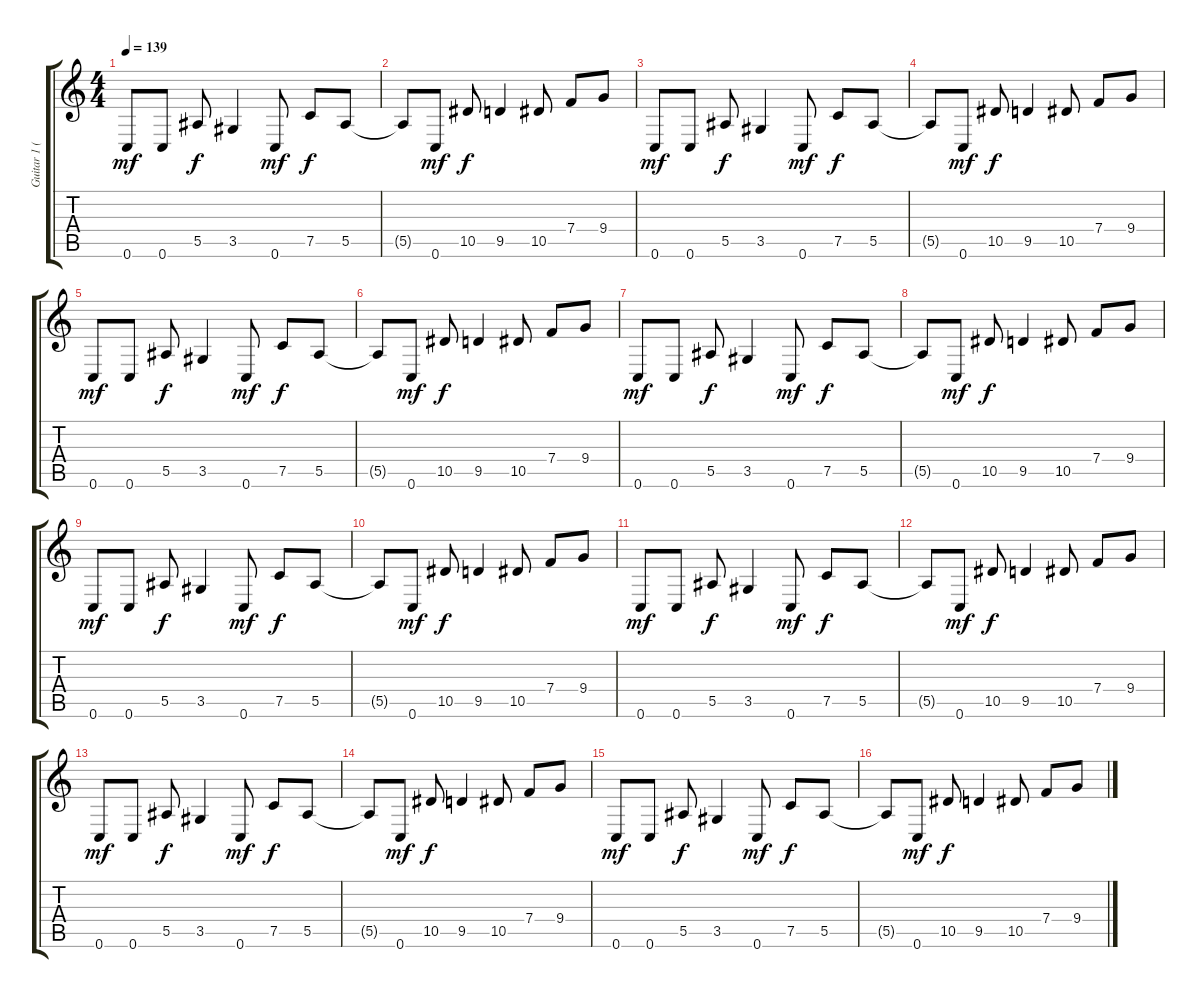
\track ("Guitar 1 (Lead)" "Guitar 1 (") {instrument distortionguitar}
\staff {score tabs}
\tuning (C4 G3 Eb3 Bb2 F2 C2) {hide}
\ts (4 4)
\tempo 139
\clef g2
\ks c
0.6.8{dy mf} 0.6.8 5.5.8{dy f} 3.5.4 0.6.8{dy mf} 7.5.8{dy f} 5.5.8 |
5.5{t}.8 0.6.8{dy mf} 10.5.8{dy f} 9.5.4 10.5.8 7.4.8 9.4.8 |
0.6.8{dy mf} 0.6.8 5.5.8{dy f} 3.5.4 0.6.8{dy mf} 7.5.8{dy f} 5.5.8 |
5.5{t}.8 0.6.8{dy mf} 10.5.8{dy f} 9.5.4 10.5.8 7.4.8 9.4.8 |
0.6.8{dy mf} 0.6.8 5.5.8{dy f} 3.5.4 0.6.8{dy mf} 7.5.8{dy f} 5.5.8 |
5.5{t}.8 0.6.8{dy mf} 10.5.8{dy f} 9.5.4 10.5.8 7.4.8 9.4.8 |
0.6.8{dy mf} 0.6.8 5.5.8{dy f} 3.5.4 0.6.8{dy mf} 7.5.8{dy f} 5.5.8 |
5.5{t}.8 0.6.8{dy mf} 10.5.8{dy f} 9.5.4 10.5.8 7.4.8 9.4.8 |
0.6.8{dy mf} 0.6.8 5.5.8{dy f} 3.5.4 0.6.8{dy mf} 7.5.8{dy f} 5.5.8 |
5.5{t}.8 0.6.8{dy mf} 10.5.8{dy f} 9.5.4 10.5.8 7.4.8 9.4.8 |
0.6.8{dy mf} 0.6.8 5.5.8{dy f} 3.5.4 0.6.8{dy mf} 7.5.8{dy f} 5.5.8 |
5.5{t}.8 0.6.8{dy mf} 10.5.8{dy f} 9.5.4 10.5.8 7.4.8 9.4.8 |
0.6.8{dy mf} 0.6.8 5.5.8{dy f} 3.5.4 0.6.8{dy mf} 7.5.8{dy f} 5.5.8 |
5.5{t}.8 0.6.8{dy mf} 10.5.8{dy f} 9.5.4 10.5.8 7.4.8 9.4.8 |
0.6.8{dy mf} 0.6.8 5.5.8{dy f} 3.5.4 0.6.8{dy mf} 7.5.8{dy f} 5.5.8 |
5.5{t}.8 0.6.8{dy mf} 10.5.8{dy f} 9.5.4 10.5.8 7.4.8 9.4.8
